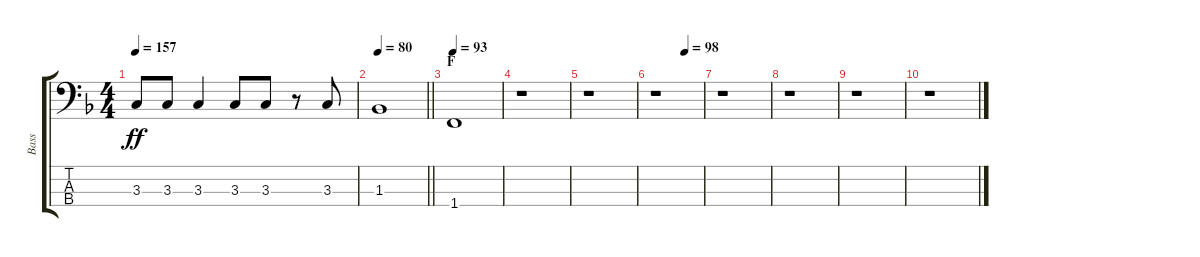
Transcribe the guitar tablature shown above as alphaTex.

\track ("Bass" "Bass") {instrument electricbassfinger}
\staff {score tabs}
\tuning (G2 D2 A1 E1) {hide}
\ts (4 4)
\tempo 157
\clef f4
\ks f
3.3.8{dy ff} 3.3.8 3.3.4 3.3.8 3.3.8 r.8 3.3.8 |
\tempo 80
\barLineRight lightlight
1.3.1 |
\section ("" "F")
\tempo 93
1.4.1 |
r.1 |
r.1 |
\tempo (98 0.625)
r.1 |
r.1 |
r.1 |
r.1 |
r.1
